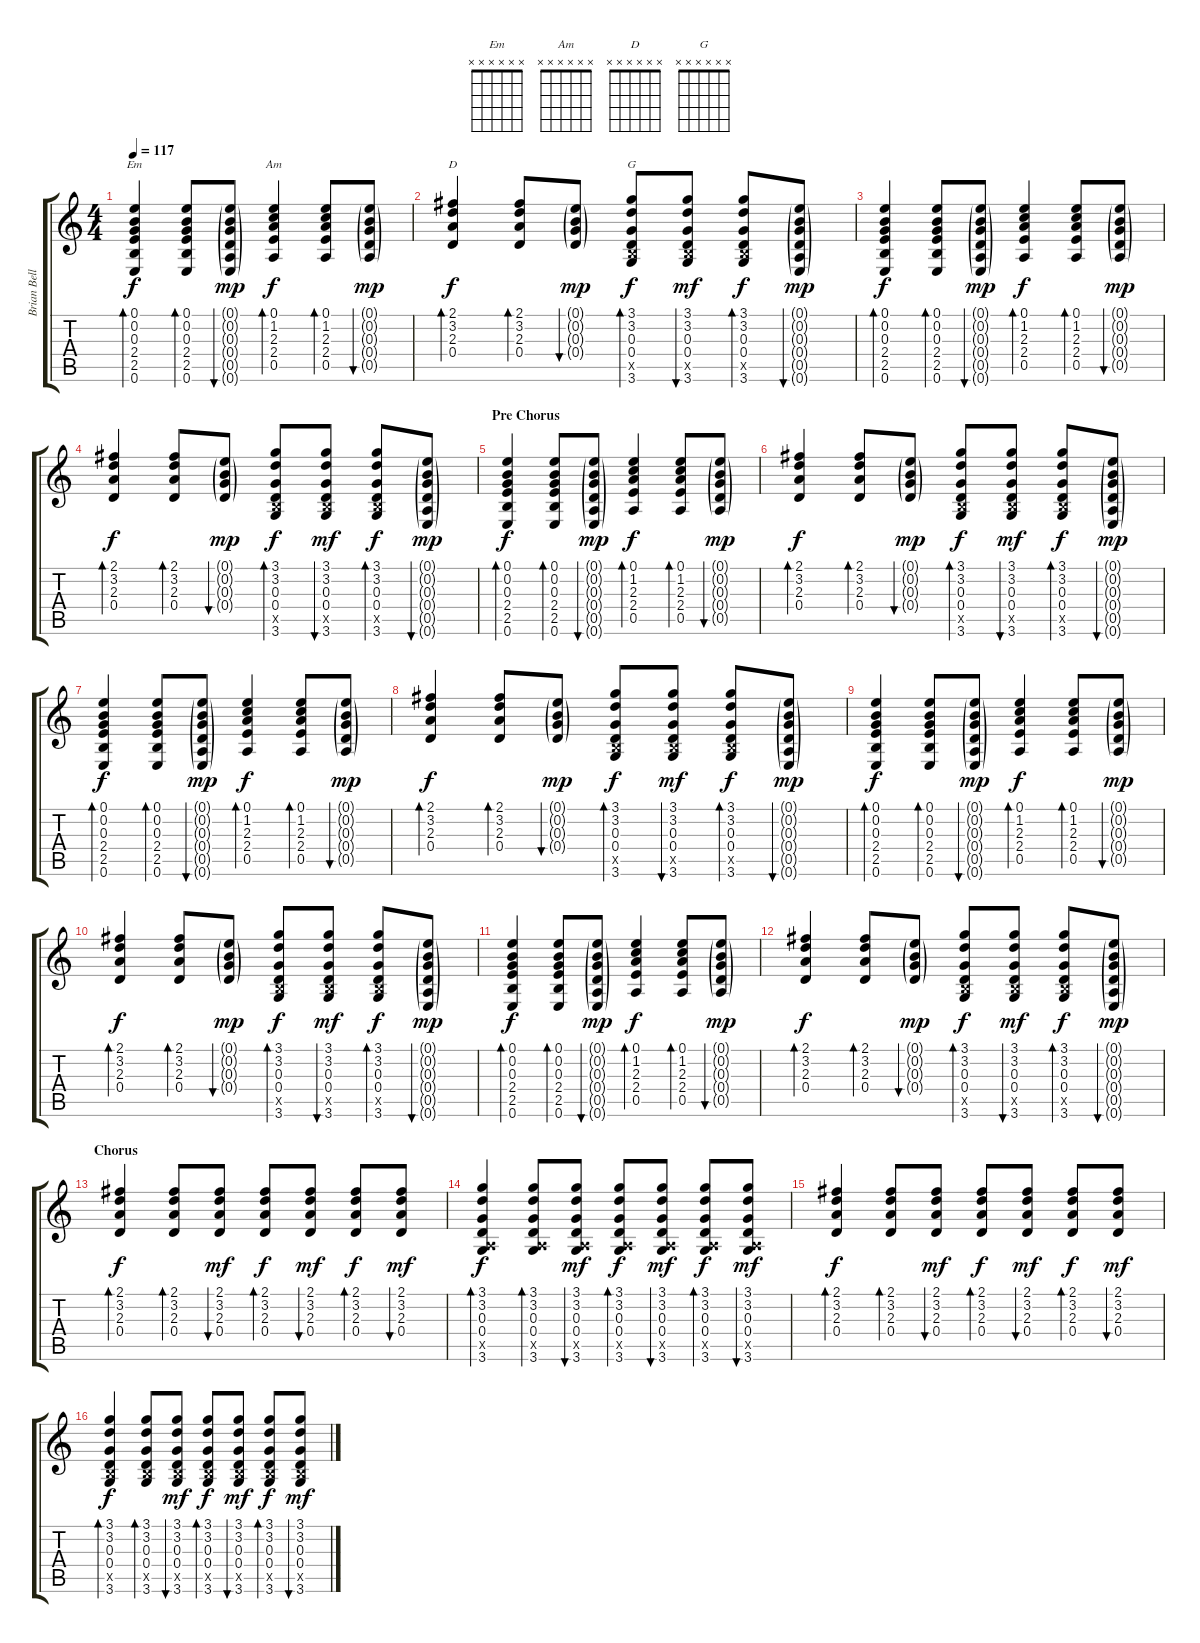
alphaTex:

\track ("Brian Bell - Guitar 2" "Brian Bell") {instrument electricguitarclean}
\staff {score tabs}
\tuning (E4 B3 G3 D3 A2 E2) {hide}
\chord ("Em" x x x x x x)
\chord ("Am" x x x x x x)
\chord ("D" x x x x x x)
\chord ("G" x x x x x x)
\ts (4 4)
\tempo 117
\clef g2
\ks c
(0.1 0.2 0.3 2.4 2.5 0.6).4{bd 30 ch "Em" dy f} (0.1 0.2 0.3 2.4 2.5 0.6).8{bd 30} (0.1{g} 0.2{g} 0.3{g} 0.4{g} 0.5{g} 0.6{g}).8{bu 30 dy mp} (0.1 1.2 2.3 2.4 0.5).4{bd 30 ch "Am" dy f} (0.1 1.2 2.3 2.4 0.5).8{bd 30} (0.1{g} 0.2{g} 0.3{g} 0.4{g} 0.5{g}).8{bu 30 dy mp} |
(2.1 3.2 2.3 0.4).4{bd 30 ch "D" dy f} (2.1 3.2 2.3 0.4).8{bd 30} (0.1{g} 0.2{g} 0.3{g} 0.4{g}).8{bu 30 dy mp} (3.1 3.2 0.3 0.4 2.5{x} 3.6).8{bd 30 ch "G" dy f} (3.1 3.2 0.3 0.4 2.5{x} 3.6).8{bu 30 dy mf} (3.1 3.2 0.3 0.4 2.5{x} 3.6).8{bd 30 dy f} (0.1{g} 0.2{g} 0.3{g} 0.4{g} 0.5{g} 0.6{g}).8{bu 30 dy mp} |
(0.1 0.2 0.3 2.4 2.5 0.6).4{bd 30 dy f} (0.1 0.2 0.3 2.4 2.5 0.6).8{bd 30} (0.1{g} 0.2{g} 0.3{g} 0.4{g} 0.5{g} 0.6{g}).8{bu 30 dy mp} (0.1 1.2 2.3 2.4 0.5).4{bd 30 dy f} (0.1 1.2 2.3 2.4 0.5).8{bd 30} (0.1{g} 0.2{g} 0.3{g} 0.4{g} 0.5{g}).8{bu 30 dy mp} |
(2.1 3.2 2.3 0.4).4{bd 30 dy f} (2.1 3.2 2.3 0.4).8{bd 30} (0.1{g} 0.2{g} 0.3{g} 0.4{g}).8{bu 30 dy mp} (3.1 3.2 0.3 0.4 2.5{x} 3.6).8{bd 30 dy f} (3.1 3.2 0.3 0.4 2.5{x} 3.6).8{bu 30 dy mf} (3.1 3.2 0.3 0.4 2.5{x} 3.6).8{bd 30 dy f} (0.1{g} 0.2{g} 0.3{g} 0.4{g} 0.5{g} 0.6{g}).8{bu 30 dy mp} |
\section ("" "Pre Chorus")
(0.1 0.2 0.3 2.4 2.5 0.6).4{bd 30 dy f} (0.1 0.2 0.3 2.4 2.5 0.6).8{bd 30} (0.1{g} 0.2{g} 0.3{g} 0.4{g} 0.5{g} 0.6{g}).8{bu 30 dy mp} (0.1 1.2 2.3 2.4 0.5).4{bd 30 dy f} (0.1 1.2 2.3 2.4 0.5).8{bd 30} (0.1{g} 0.2{g} 0.3{g} 0.4{g} 0.5{g}).8{bu 30 dy mp} |
(2.1 3.2 2.3 0.4).4{bd 30 dy f} (2.1 3.2 2.3 0.4).8{bd 30} (0.1{g} 0.2{g} 0.3{g} 0.4{g}).8{bu 30 dy mp} (3.1 3.2 0.3 0.4 2.5{x} 3.6).8{bd 30 dy f} (3.1 3.2 0.3 0.4 2.5{x} 3.6).8{bu 30 dy mf} (3.1 3.2 0.3 0.4 2.5{x} 3.6).8{bd 30 dy f} (0.1{g} 0.2{g} 0.3{g} 0.4{g} 0.5{g} 0.6{g}).8{bu 30 dy mp} |
(0.1 0.2 0.3 2.4 2.5 0.6).4{bd 30 dy f} (0.1 0.2 0.3 2.4 2.5 0.6).8{bd 30} (0.1{g} 0.2{g} 0.3{g} 0.4{g} 0.5{g} 0.6{g}).8{bu 30 dy mp} (0.1 1.2 2.3 2.4 0.5).4{bd 30 dy f} (0.1 1.2 2.3 2.4 0.5).8{bd 30} (0.1{g} 0.2{g} 0.3{g} 0.4{g} 0.5{g}).8{bu 30 dy mp} |
(2.1 3.2 2.3 0.4).4{bd 30 dy f} (2.1 3.2 2.3 0.4).8{bd 30} (0.1{g} 0.2{g} 0.3{g} 0.4{g}).8{bu 30 dy mp} (3.1 3.2 0.3 0.4 2.5{x} 3.6).8{bd 30 dy f} (3.1 3.2 0.3 0.4 2.5{x} 3.6).8{bu 30 dy mf} (3.1 3.2 0.3 0.4 2.5{x} 3.6).8{bd 30 dy f} (0.1{g} 0.2{g} 0.3{g} 0.4{g} 0.5{g} 0.6{g}).8{bu 30 dy mp} |
(0.1 0.2 0.3 2.4 2.5 0.6).4{bd 30 dy f} (0.1 0.2 0.3 2.4 2.5 0.6).8{bd 30} (0.1{g} 0.2{g} 0.3{g} 0.4{g} 0.5{g} 0.6{g}).8{bu 30 dy mp} (0.1 1.2 2.3 2.4 0.5).4{bd 30 dy f} (0.1 1.2 2.3 2.4 0.5).8{bd 30} (0.1{g} 0.2{g} 0.3{g} 0.4{g} 0.5{g}).8{bu 30 dy mp} |
(2.1 3.2 2.3 0.4).4{bd 30 dy f} (2.1 3.2 2.3 0.4).8{bd 30} (0.1{g} 0.2{g} 0.3{g} 0.4{g}).8{bu 30 dy mp} (3.1 3.2 0.3 0.4 2.5{x} 3.6).8{bd 30 dy f} (3.1 3.2 0.3 0.4 2.5{x} 3.6).8{bu 30 dy mf} (3.1 3.2 0.3 0.4 2.5{x} 3.6).8{bd 30 dy f} (0.1{g} 0.2{g} 0.3{g} 0.4{g} 0.5{g} 0.6{g}).8{bu 30 dy mp} |
(0.1 0.2 0.3 2.4 2.5 0.6).4{bd 30 dy f} (0.1 0.2 0.3 2.4 2.5 0.6).8{bd 30} (0.1{g} 0.2{g} 0.3{g} 0.4{g} 0.5{g} 0.6{g}).8{bu 30 dy mp} (0.1 1.2 2.3 2.4 0.5).4{bd 30 dy f} (0.1 1.2 2.3 2.4 0.5).8{bd 30} (0.1{g} 0.2{g} 0.3{g} 0.4{g} 0.5{g}).8{bu 30 dy mp} |
(2.1 3.2 2.3 0.4).4{bd 30 dy f} (2.1 3.2 2.3 0.4).8{bd 30} (0.1{g} 0.2{g} 0.3{g} 0.4{g}).8{bu 30 dy mp} (3.1 3.2 0.3 0.4 2.5{x} 3.6).8{bd 30 dy f} (3.1 3.2 0.3 0.4 2.5{x} 3.6).8{bu 30 dy mf} (3.1 3.2 0.3 0.4 2.5{x} 3.6).8{bd 30 dy f} (0.1{g} 0.2{g} 0.3{g} 0.4{g} 0.5{g} 0.6{g}).8{bu 30 dy mp} |
\section ("" "Chorus")
(2.1 3.2 2.3 0.4).4{bd 30 dy f volume 12} (2.1 3.2 2.3 0.4).8{bd 30} (2.1 3.2 2.3 0.4).8{bu 30 dy mf} (2.1 3.2 2.3 0.4).8{bd 30 dy f} (2.1 3.2 2.3 0.4).8{bu 30 dy mf} (2.1 3.2 2.3 0.4).8{bd 30 dy f} (2.1 3.2 2.3 0.4).8{bu 30 dy mf} |
(3.1 3.2 0.3 0.4 0.5{x} 3.6).4{bd 30 dy f} (3.1 3.2 0.3 0.4 0.5{x} 3.6).8{bd 30} (3.1 3.2 0.3 0.4 0.5{x} 3.6).8{bu 30 dy mf} (3.1 3.2 0.3 0.4 0.5{x} 3.6).8{bd 30 dy f} (3.1 3.2 0.3 0.4 0.5{x} 3.6).8{bu 30 dy mf} (3.1 3.2 0.3 0.4 0.5{x} 3.6).8{bd 30 dy f} (3.1 3.2 0.3 0.4 0.5{x} 3.6).8{bu 30 dy mf} |
(2.1 3.2 2.3 0.4).4{bd 30 dy f} (2.1 3.2 2.3 0.4).8{bd 30} (2.1 3.2 2.3 0.4).8{bu 30 dy mf} (2.1 3.2 2.3 0.4).8{bd 30 dy f} (2.1 3.2 2.3 0.4).8{bu 30 dy mf} (2.1 3.2 2.3 0.4).8{bd 30 dy f} (2.1 3.2 2.3 0.4).8{bu 30 dy mf} |
(3.1 3.2 0.3 0.4 2.5{x} 3.6).4{bd 30 dy f} (3.1 3.2 0.3 0.4 2.5{x} 3.6).8{bd 30} (3.1 3.2 0.3 0.4 2.5{x} 3.6).8{bu 30 dy mf} (3.1 3.2 0.3 0.4 2.5{x} 3.6).8{bd 30 dy f} (3.1 3.2 0.3 0.4 2.5{x} 3.6).8{bu 30 dy mf} (3.1 3.2 0.3 0.4 2.5{x} 3.6).8{bd 30 dy f} (3.1 3.2 0.3 0.4 2.5{x} 3.6).8{bu 30 dy mf}
